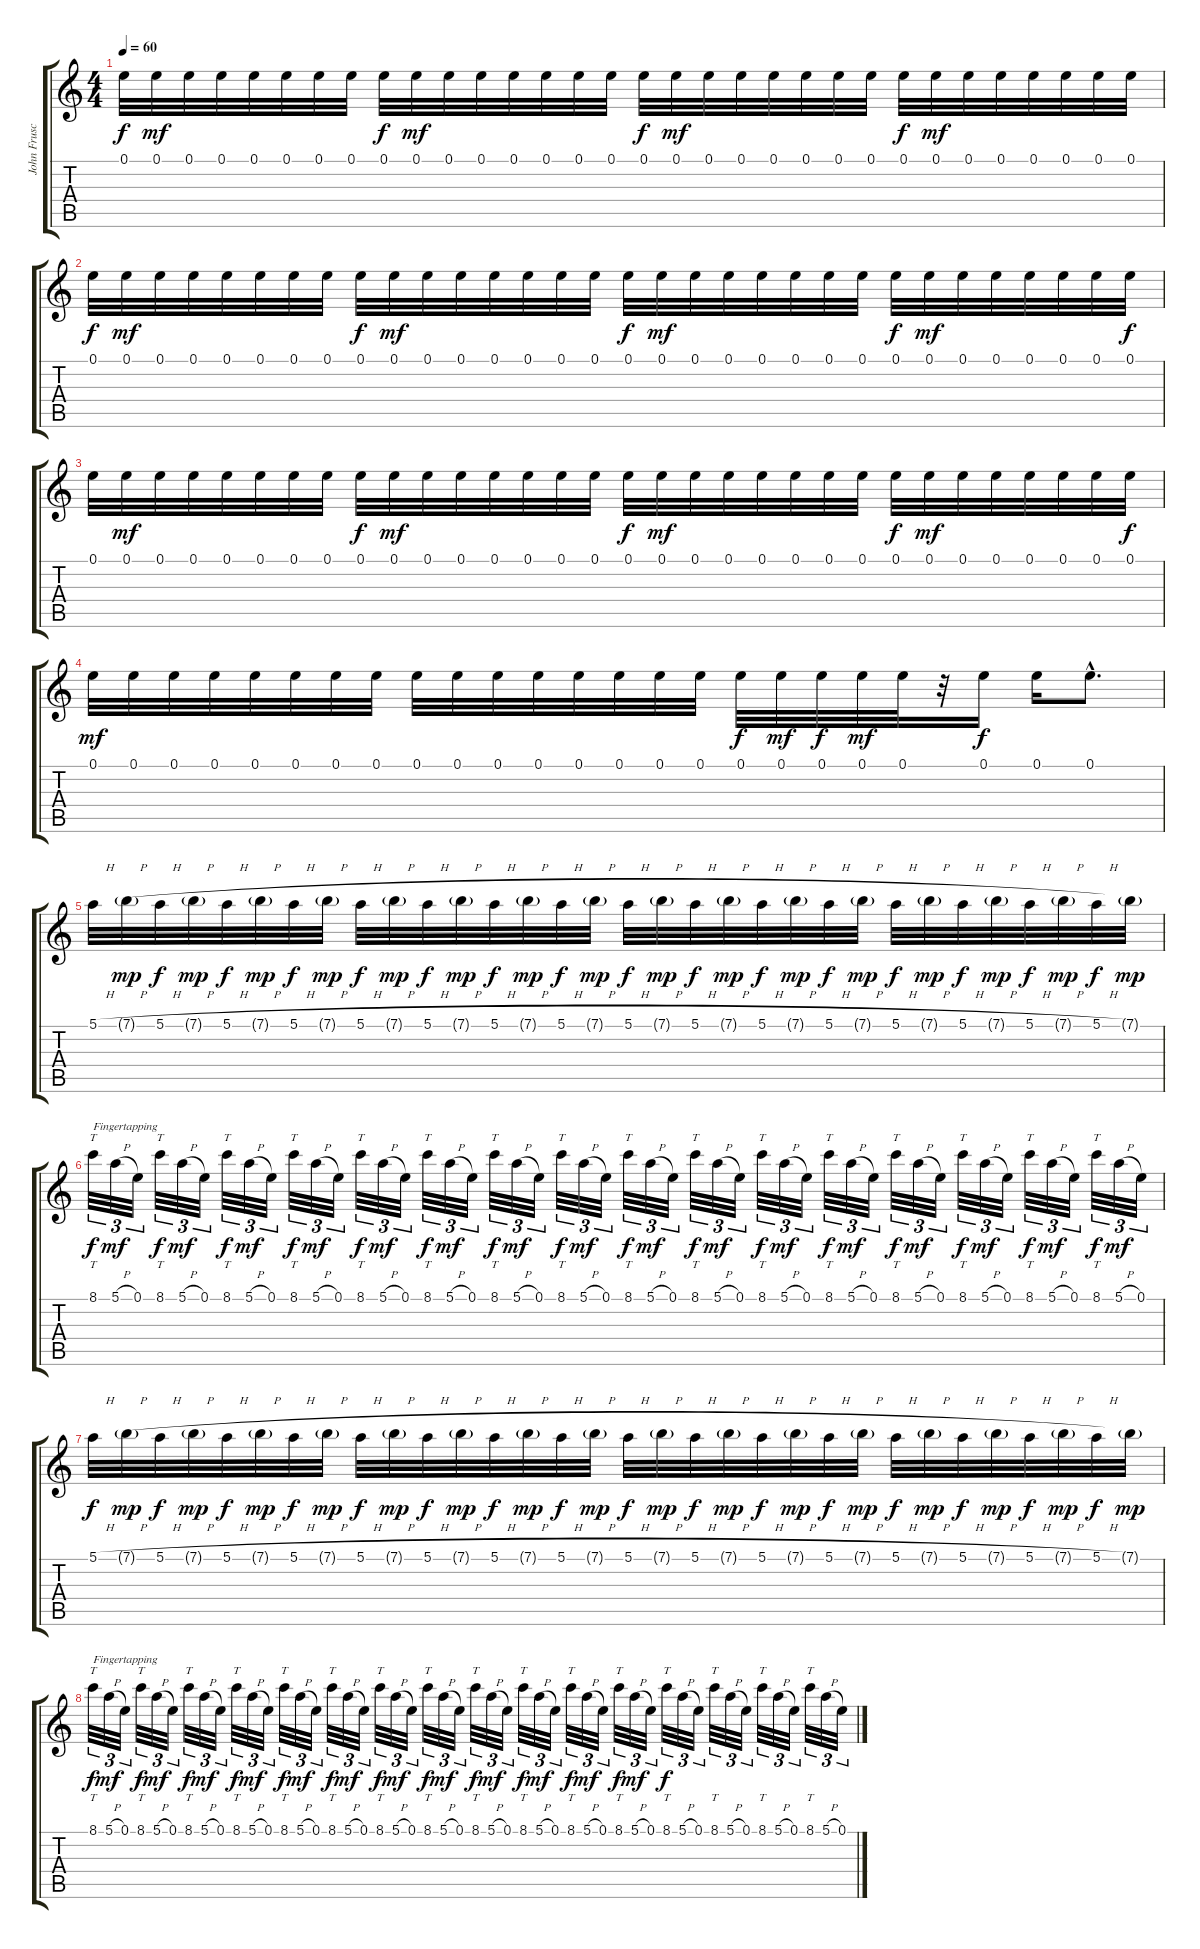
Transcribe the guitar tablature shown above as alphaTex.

\track ("John Frusciante" "John Frusc") {instrument electricguitarjazz}
\staff {score tabs}
\tuning (E4 B3 G3 D3 A2 E2) {hide}
\ts (4 4)
\tempo 60
\clef g2
\ks c
0.1.32{dy f} 0.1.32{dy mf} 0.1.32 0.1.32 0.1.32 0.1.32 0.1.32 0.1.32 0.1.32{dy f} 0.1.32{dy mf} 0.1.32 0.1.32 0.1.32 0.1.32 0.1.32 0.1.32 0.1.32{dy f} 0.1.32{dy mf} 0.1.32 0.1.32 0.1.32 0.1.32 0.1.32 0.1.32 0.1.32{dy f} 0.1.32{dy mf} 0.1.32 0.1.32 0.1.32 0.1.32 0.1.32 0.1.32 |
0.1.32{dy f} 0.1.32{dy mf} 0.1.32 0.1.32 0.1.32 0.1.32 0.1.32 0.1.32 0.1.32{dy f} 0.1.32{dy mf} 0.1.32 0.1.32 0.1.32 0.1.32 0.1.32 0.1.32 0.1.32{dy f} 0.1.32{dy mf} 0.1.32 0.1.32 0.1.32 0.1.32 0.1.32 0.1.32 0.1.32{dy f} 0.1.32{dy mf} 0.1.32 0.1.32 0.1.32 0.1.32 0.1.32 0.1.32{dy f} |
0.1.32 0.1.32{dy mf} 0.1.32 0.1.32 0.1.32 0.1.32 0.1.32 0.1.32 0.1.32{dy f} 0.1.32{dy mf} 0.1.32 0.1.32 0.1.32 0.1.32 0.1.32 0.1.32 0.1.32{dy f} 0.1.32{dy mf} 0.1.32 0.1.32 0.1.32 0.1.32 0.1.32 0.1.32 0.1.32{dy f} 0.1.32{dy mf} 0.1.32 0.1.32 0.1.32 0.1.32 0.1.32 0.1.32{dy f} |
0.1.32{dy mf} 0.1.32 0.1.32 0.1.32 0.1.32 0.1.32 0.1.32 0.1.32 0.1.32 0.1.32 0.1.32 0.1.32 0.1.32 0.1.32 0.1.32 0.1.32 0.1.32{dy f} 0.1.32{dy mf} 0.1.32{dy f} 0.1.32{dy mf} 0.1.32 r.32 0.1.16{dy f} 0.1.16 0.1{hac}.8{d} |
5.1{h}.32 7.1{h g}.32{dy mp} 5.1{h}.32{dy f} 7.1{h g}.32{dy mp} 5.1{h}.32{dy f} 7.1{h g}.32{dy mp} 5.1{h}.32{dy f} 7.1{h g}.32{dy mp} 5.1{h}.32{dy f} 7.1{h g}.32{dy mp} 5.1{h}.32{dy f} 7.1{h g}.32{dy mp} 5.1{h}.32{dy f} 7.1{h g}.32{dy mp} 5.1{h}.32{dy f} 7.1{h g}.32{dy mp} 5.1{h}.32{dy f} 7.1{h g}.32{dy mp} 5.1{h}.32{dy f} 7.1{h g}.32{dy mp} 5.1{h}.32{dy f} 7.1{h g}.32{dy mp} 5.1{h}.32{dy f} 7.1{h g}.32{dy mp} 5.1{h}.32{dy f} 7.1{h g}.32{dy mp} 5.1{h}.32{dy f} 7.1{h g}.32{dy mp} 5.1{h}.32{dy f} 7.1{h g}.32{dy mp} 5.1{h}.32{dy f} 7.1{g}.32{dy mp} |
8.1.32{tt tu (3 2) txt "Fingertapping" dy f} 5.1{h}.32{tu (3 2) dy mf} 0.1.32{tu (3 2)} 8.1.32{tt tu (3 2) dy f} 5.1{h}.32{tu (3 2) dy mf} 0.1.32{tu (3 2)} 8.1.32{tt tu (3 2) dy f} 5.1{h}.32{tu (3 2) dy mf} 0.1.32{tu (3 2)} 8.1.32{tt tu (3 2) dy f} 5.1{h}.32{tu (3 2) dy mf} 0.1.32{tu (3 2)} 8.1.32{tt tu (3 2) dy f} 5.1{h}.32{tu (3 2) dy mf} 0.1.32{tu (3 2)} 8.1.32{tt tu (3 2) dy f} 5.1{h}.32{tu (3 2) dy mf} 0.1.32{tu (3 2)} 8.1.32{tt tu (3 2) dy f} 5.1{h}.32{tu (3 2) dy mf} 0.1.32{tu (3 2)} 8.1.32{tt tu (3 2) dy f} 5.1{h}.32{tu (3 2) dy mf} 0.1.32{tu (3 2)} 8.1.32{tt tu (3 2) dy f} 5.1{h}.32{tu (3 2) dy mf} 0.1.32{tu (3 2)} 8.1.32{tt tu (3 2) dy f} 5.1{h}.32{tu (3 2) dy mf} 0.1.32{tu (3 2)} 8.1.32{tt tu (3 2) dy f} 5.1{h}.32{tu (3 2) dy mf} 0.1.32{tu (3 2)} 8.1.32{tt tu (3 2) dy f} 5.1{h}.32{tu (3 2) dy mf} 0.1.32{tu (3 2)} 8.1.32{tt tu (3 2) dy f} 5.1{h}.32{tu (3 2) dy mf} 0.1.32{tu (3 2)} 8.1.32{tt tu (3 2) dy f} 5.1{h}.32{tu (3 2) dy mf} 0.1.32{tu (3 2)} 8.1.32{tt tu (3 2) dy f} 5.1{h}.32{tu (3 2) dy mf} 0.1.32{tu (3 2)} 8.1.32{tt tu (3 2) dy f} 5.1{h}.32{tu (3 2) dy mf} 0.1.32{tu (3 2)} |
5.1{h}.32{dy f} 7.1{h g}.32{dy mp} 5.1{h}.32{dy f} 7.1{h g}.32{dy mp} 5.1{h}.32{dy f} 7.1{h g}.32{dy mp} 5.1{h}.32{dy f} 7.1{h g}.32{dy mp} 5.1{h}.32{dy f} 7.1{h g}.32{dy mp} 5.1{h}.32{dy f} 7.1{h g}.32{dy mp} 5.1{h}.32{dy f} 7.1{h g}.32{dy mp} 5.1{h}.32{dy f} 7.1{h g}.32{dy mp} 5.1{h}.32{dy f} 7.1{h g}.32{dy mp} 5.1{h}.32{dy f} 7.1{h g}.32{dy mp} 5.1{h}.32{dy f} 7.1{h g}.32{dy mp} 5.1{h}.32{dy f} 7.1{h g}.32{dy mp} 5.1{h}.32{dy f} 7.1{h g}.32{dy mp} 5.1{h}.32{dy f} 7.1{h g}.32{dy mp} 5.1{h}.32{dy f} 7.1{h g}.32{dy mp} 5.1{h}.32{dy f} 7.1{g}.32{dy mp} |
8.1.32{tt tu (3 2) txt "Fingertapping" dy f} 5.1{h}.32{tu (3 2) dy mf} 0.1.32{tu (3 2)} 8.1.32{tt tu (3 2) dy f} 5.1{h}.32{tu (3 2) dy mf} 0.1.32{tu (3 2)} 8.1.32{tt tu (3 2) dy f} 5.1{h}.32{tu (3 2) dy mf} 0.1.32{tu (3 2)} 8.1.32{tt tu (3 2) dy f} 5.1{h}.32{tu (3 2) dy mf} 0.1.32{tu (3 2)} 8.1.32{tt tu (3 2) dy f} 5.1{h}.32{tu (3 2) dy mf} 0.1.32{tu (3 2)} 8.1.32{tt tu (3 2) dy f} 5.1{h}.32{tu (3 2) dy mf} 0.1.32{tu (3 2)} 8.1.32{tt tu (3 2) dy f} 5.1{h}.32{tu (3 2) dy mf} 0.1.32{tu (3 2)} 8.1.32{tt tu (3 2) dy f} 5.1{h}.32{tu (3 2) dy mf} 0.1.32{tu (3 2)} 8.1.32{tt tu (3 2) dy f} 5.1{h}.32{tu (3 2) dy mf} 0.1.32{tu (3 2)} 8.1.32{tt tu (3 2) dy f} 5.1{h}.32{tu (3 2) dy mf} 0.1.32{tu (3 2)} 8.1.32{tt tu (3 2) dy f} 5.1{h}.32{tu (3 2) dy mf} 0.1.32{tu (3 2)} 8.1.32{tt tu (3 2) dy f} 5.1{h}.32{tu (3 2) dy mf} 0.1.32{tu (3 2)} 8.1.32{tt tu (3 2) dy f} 5.1{h}.32{tu (3 2)} 0.1.32{tu (3 2)} 8.1.32{tt tu (3 2)} 5.1{h}.32{tu (3 2)} 0.1.32{tu (3 2)} 8.1.32{tt tu (3 2)} 5.1{h}.32{tu (3 2)} 0.1.32{tu (3 2)} 8.1.32{tt tu (3 2)} 5.1{h}.32{tu (3 2)} 0.1.32{tu (3 2)}
